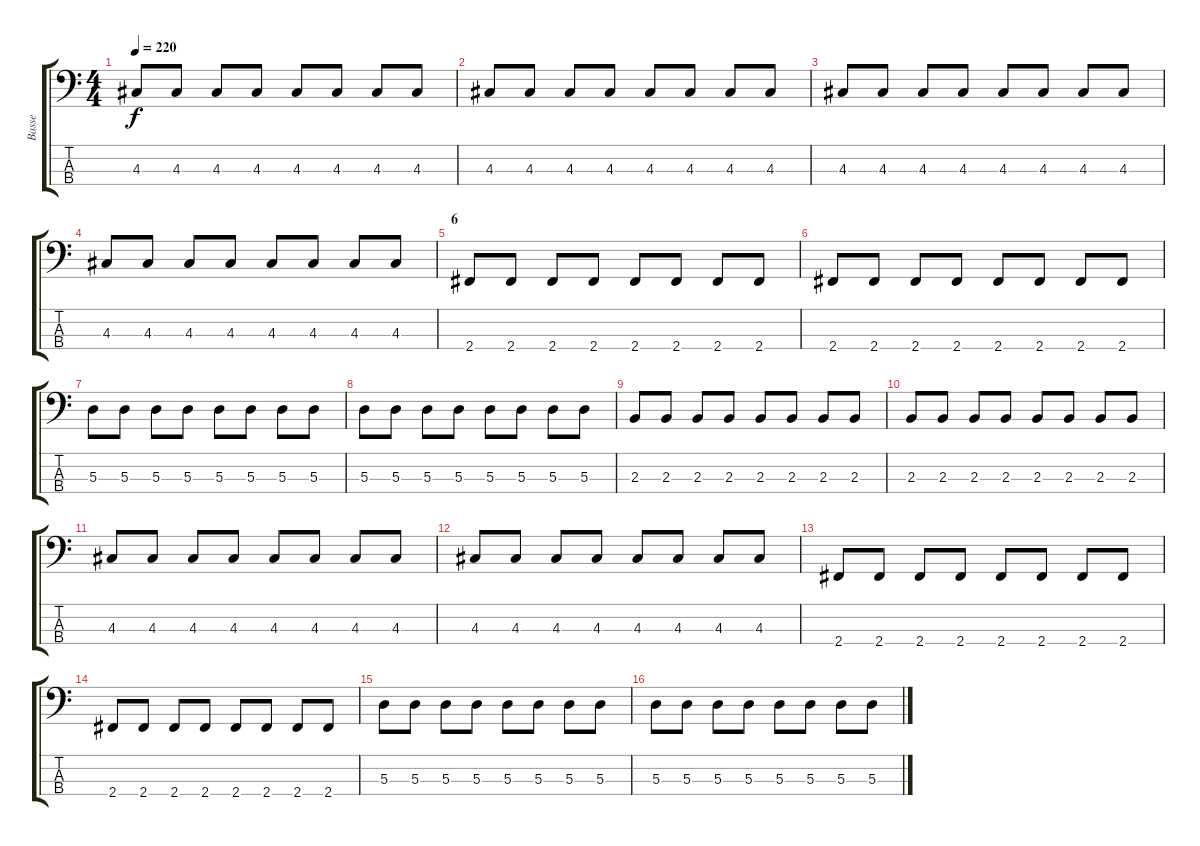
\track ("Basse" "Basse") {instrument electricbassfinger}
\staff {score tabs}
\tuning (G2 D2 A1 E1) {hide}
\ts (4 4)
\tempo 220
\clef f4
\ks c
4.3.8{dy f} 4.3.8 4.3.8 4.3.8 4.3.8 4.3.8 4.3.8 4.3.8 |
4.3.8 4.3.8 4.3.8 4.3.8 4.3.8 4.3.8 4.3.8 4.3.8 |
4.3.8 4.3.8 4.3.8 4.3.8 4.3.8 4.3.8 4.3.8 4.3.8 |
4.3.8 4.3.8 4.3.8 4.3.8 4.3.8 4.3.8 4.3.8 4.3.8 |
\section ("" "6")
2.4.8 2.4.8 2.4.8 2.4.8 2.4.8 2.4.8 2.4.8 2.4.8 |
2.4.8 2.4.8 2.4.8 2.4.8 2.4.8 2.4.8 2.4.8 2.4.8 |
5.3.8 5.3.8 5.3.8 5.3.8 5.3.8 5.3.8 5.3.8 5.3.8 |
5.3.8 5.3.8 5.3.8 5.3.8 5.3.8 5.3.8 5.3.8 5.3.8 |
2.3.8 2.3.8 2.3.8 2.3.8 2.3.8 2.3.8 2.3.8 2.3.8 |
2.3.8 2.3.8 2.3.8 2.3.8 2.3.8 2.3.8 2.3.8 2.3.8 |
4.3.8 4.3.8 4.3.8 4.3.8 4.3.8 4.3.8 4.3.8 4.3.8 |
4.3.8 4.3.8 4.3.8 4.3.8 4.3.8 4.3.8 4.3.8 4.3.8 |
2.4.8 2.4.8 2.4.8 2.4.8 2.4.8 2.4.8 2.4.8 2.4.8 |
2.4.8 2.4.8 2.4.8 2.4.8 2.4.8 2.4.8 2.4.8 2.4.8 |
5.3.8 5.3.8 5.3.8 5.3.8 5.3.8 5.3.8 5.3.8 5.3.8 |
5.3.8 5.3.8 5.3.8 5.3.8 5.3.8 5.3.8 5.3.8 5.3.8
